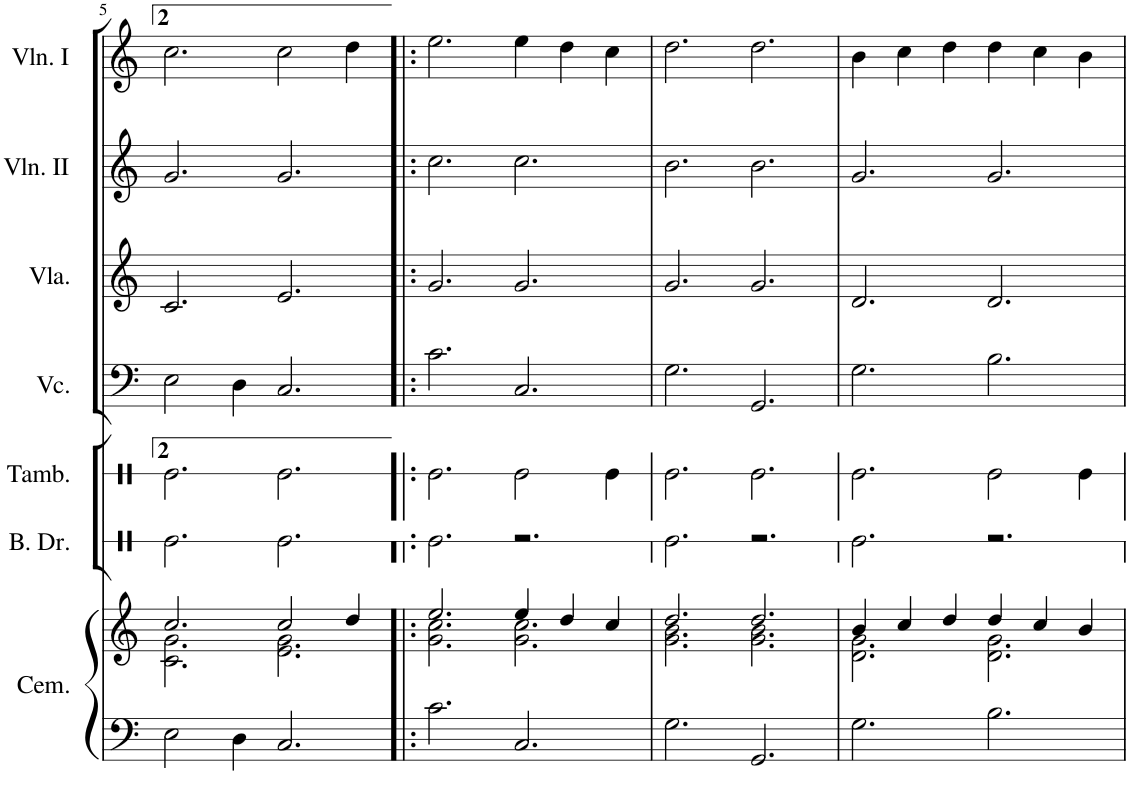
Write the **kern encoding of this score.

**kern	**kern	**kern	**kern	**kern	**kern	**kern	**kern
*part7	*part7	*part6	*part5	*part4	*part3	*part2	*part1
*staff8	*staff7	*staff6	*staff5	*staff4	*staff3	*staff2	*staff1
*I"Cembalo	*	*I"Bass Drum	*I"Tambourine	*I"Violoncello Kontrabass	*I"Viola	*I"Violin II	*I"Violin I
*I'Cem.	*	*I'B. Dr.	*I'Tamb.	*I'Vc.	*I'Vla.	*I'Vln. II	*I'Vln. I
!!LO:PB:g=z
*clefF4	*clefG2	*clefX	*clefX	*clefF4	*clefG2	*clefG2	*clefG2
*k[]	*k[]	*k[]	*k[]	*k[]	*k[]	*k[]	*k[]
*M6/4	*M6/4	*M6/4	*M6/4	*M6/4	*M6/4	*M6/4	*M6/4
=5	=5	=5	=5	=5	=5	=5	=5
*	*^	*	*	*	*	*	*
2E\	2.cc/	2.c\ 2.g\	2.Re\	2.Re\	2E\	2.c/	2.g/	2.cc\
4D\	.	.	.	.	4D\	.	.	.
2.C/	2cc/	2.e\ 2.g\	2.Re\	2.Re\	2.C/	2.e/	2.g/	2cc\
.	4dd/	.	.	.	.	.	.	4dd\
=6!|:	=6!|:	=6!|:	=6!|:	=6!|:	=6!|:	=6!|:	=6!|:	=6!|:
2.c\	2.ee/	2.g\ 2.cc\	2.Re\	2.Re\	2.c\	2.g/	2.cc\	2.ee\
2.C/	4ee/	2.g\ 2.cc\	2.r	2Re\	2.C/	2.g/	2.cc\	4ee\
.	4dd/	.	.	.	.	.	.	4dd\
.	4cc/	.	.	4Re\	.	.	.	4cc\
=7	=7	=7	=7	=7	=7	=7	=7	=7
2.G\	2.dd/	2.g\ 2.b\	2.Re\	2.Re\	2.G\	2.g/	2.b\	2.dd\
2.GG/	2.dd/	2.g\ 2.b\	2.r	2.Re\	2.GG/	2.g/	2.b\	2.dd\
=8	=8	=8	=8	=8	=8	=8	=8	=8
2.G\	4b/	2.d\ 2.g\	2.Re\	2.Re\	2.G\	2.d/	2.g/	4b\
.	4cc/	.	.	.	.	.	.	4cc\
.	4dd/	.	.	.	.	.	.	4dd\
2.B\	4dd/	2.d\ 2.g\	2.r	2Re\	2.B\	2.d/	2.g/	4dd\
.	4cc/	.	.	.	.	.	.	4cc\
.	4b/	.	.	4Re\	.	.	.	4b\
*	*v	*v	*	*	*	*	*	*
=	=	=	=	=	=	=	=
*-	*-	*-	*-	*-	*-	*-	*-
